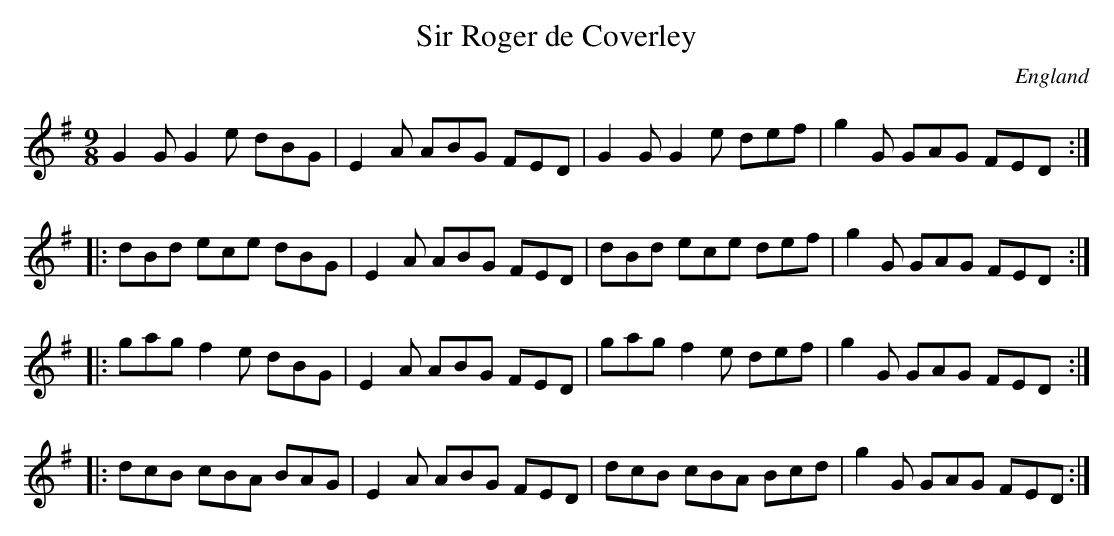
X:1
T:Sir Roger de Coverley
M:9/8
O:England
K:G major
G2G G2e dBG| E2A ABG FED| G2G G2e def| g2G GAG FED::
dBd ece dBG| E2A ABG FED| dBd ece def| g2G GAG FED::
gag f2e dBG| E2A ABG FED| gag f2e def| g2G GAG FED::
dcB cBA BAG| E2A ABG FED| dcB cBA Bcd| g2G GAG FED:|
